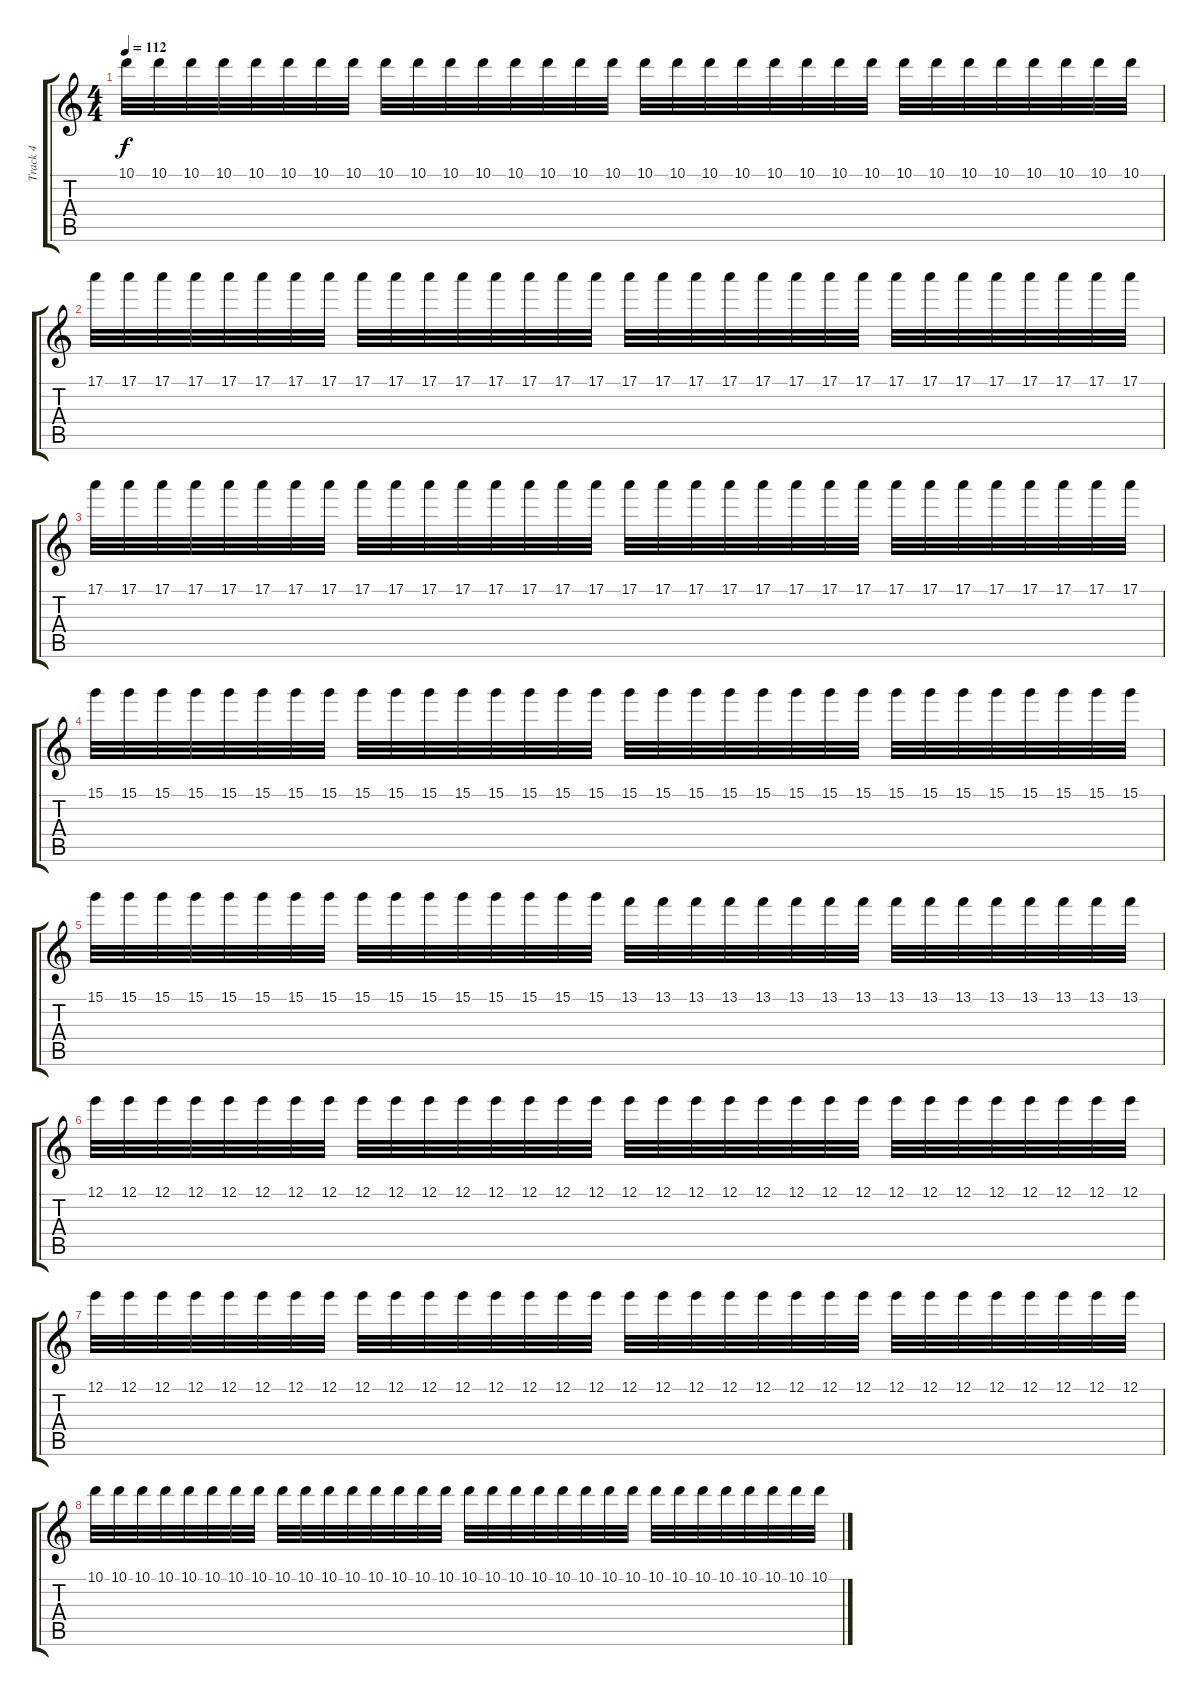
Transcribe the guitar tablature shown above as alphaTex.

\track ("Track 4" "Track 4") {instrument electricguitarjazz}
\staff {score tabs}
\tuning (E4 B3 G3 D3 A2 E2) {hide}
\ts (4 4)
\tempo 112
\clef g2
\ks c
10.1.32{dy f} 10.1.32 10.1.32 10.1.32 10.1.32 10.1.32 10.1.32 10.1.32 10.1.32 10.1.32 10.1.32 10.1.32 10.1.32 10.1.32 10.1.32 10.1.32 10.1.32 10.1.32 10.1.32 10.1.32 10.1.32 10.1.32 10.1.32 10.1.32 10.1.32 10.1.32 10.1.32 10.1.32 10.1.32 10.1.32 10.1.32 10.1.32 |
17.1.32 17.1.32 17.1.32 17.1.32 17.1.32 17.1.32 17.1.32 17.1.32 17.1.32 17.1.32 17.1.32 17.1.32 17.1.32 17.1.32 17.1.32 17.1.32 17.1.32 17.1.32 17.1.32 17.1.32 17.1.32 17.1.32 17.1.32 17.1.32 17.1.32 17.1.32 17.1.32 17.1.32 17.1.32 17.1.32 17.1.32 17.1.32 |
17.1.32 17.1.32 17.1.32 17.1.32 17.1.32 17.1.32 17.1.32 17.1.32 17.1.32 17.1.32 17.1.32 17.1.32 17.1.32 17.1.32 17.1.32 17.1.32 17.1.32 17.1.32 17.1.32 17.1.32 17.1.32 17.1.32 17.1.32 17.1.32 17.1.32 17.1.32 17.1.32 17.1.32 17.1.32 17.1.32 17.1.32 17.1.32 |
15.1.32 15.1.32 15.1.32 15.1.32 15.1.32 15.1.32 15.1.32 15.1.32 15.1.32 15.1.32 15.1.32 15.1.32 15.1.32 15.1.32 15.1.32 15.1.32 15.1.32 15.1.32 15.1.32 15.1.32 15.1.32 15.1.32 15.1.32 15.1.32 15.1.32 15.1.32 15.1.32 15.1.32 15.1.32 15.1.32 15.1.32 15.1.32 |
15.1.32 15.1.32 15.1.32 15.1.32 15.1.32 15.1.32 15.1.32 15.1.32 15.1.32 15.1.32 15.1.32 15.1.32 15.1.32 15.1.32 15.1.32 15.1.32 13.1.32 13.1.32 13.1.32 13.1.32 13.1.32 13.1.32 13.1.32 13.1.32 13.1.32 13.1.32 13.1.32 13.1.32 13.1.32 13.1.32 13.1.32 13.1.32 |
12.1.32 12.1.32 12.1.32 12.1.32 12.1.32 12.1.32 12.1.32 12.1.32 12.1.32 12.1.32 12.1.32 12.1.32 12.1.32 12.1.32 12.1.32 12.1.32 12.1.32 12.1.32 12.1.32 12.1.32 12.1.32 12.1.32 12.1.32 12.1.32 12.1.32 12.1.32 12.1.32 12.1.32 12.1.32 12.1.32 12.1.32 12.1.32 |
12.1.32 12.1.32 12.1.32 12.1.32 12.1.32 12.1.32 12.1.32 12.1.32 12.1.32 12.1.32 12.1.32 12.1.32 12.1.32 12.1.32 12.1.32 12.1.32 12.1.32 12.1.32 12.1.32 12.1.32 12.1.32 12.1.32 12.1.32 12.1.32 12.1.32 12.1.32 12.1.32 12.1.32 12.1.32 12.1.32 12.1.32 12.1.32 |
10.1.32 10.1.32 10.1.32 10.1.32 10.1.32 10.1.32 10.1.32 10.1.32 10.1.32 10.1.32 10.1.32 10.1.32 10.1.32 10.1.32 10.1.32 10.1.32 10.1.32 10.1.32 10.1.32 10.1.32 10.1.32 10.1.32 10.1.32 10.1.32 10.1.32 10.1.32 10.1.32 10.1.32 10.1.32 10.1.32 10.1.32 10.1.32
